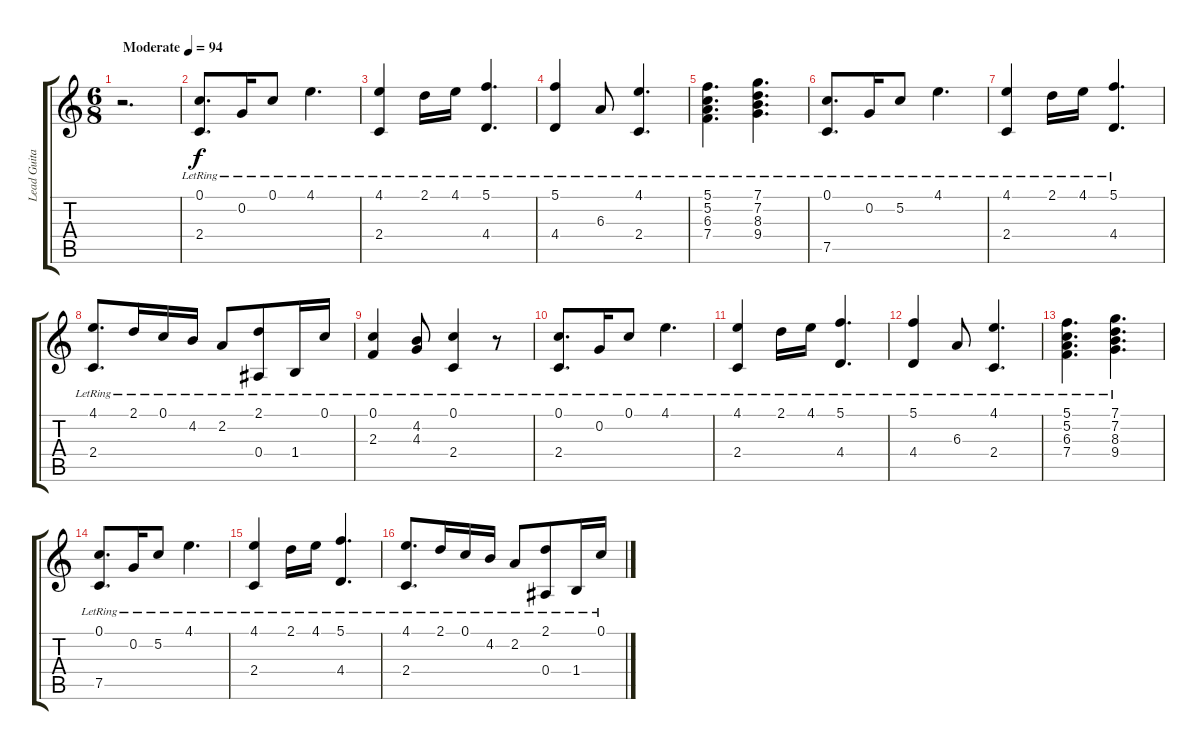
\track ("Lead Guitar" "Lead Guita") {instrument acousticguitarsteel}
\staff {score tabs}
\tuning (C4 G3 Eb3 Bb2 F2 C2) {hide}
\ts (6 8)
\tempo (94 "Moderate")
\clef g2
\ks c
r.2{d dy f instrument acousticguitarsteel} |
(0.1{lr} 2.4{lr}).8{d} 0.2{lr}.16 0.1{lr}.8 4.1{lr}.4{d} |
(4.1{lr} 2.4{lr}).4 2.1{lr}.16 4.1{lr}.16 (5.1{lr} 4.4{lr}).4{d} |
(5.1{lr} 4.4{lr}).4 6.3{lr}.8 (4.1{lr} 2.4{lr}).4{d} |
(5.1{lr} 5.2{lr} 6.3{lr} 7.4{lr}).4{d} (7.1{lr} 7.2{lr} 8.3{lr} 9.4{lr}).4{d} |
(0.1{lr} 7.5{lr}).8{d} 0.2{lr}.16 5.2{lr}.8 4.1{lr}.4{d} |
(4.1{lr} 2.4{lr}).4 2.1{lr}.16 4.1{lr}.16 (5.1{lr} 4.4{lr}).4{d} |
(4.1{lr} 2.4{lr}).8{d} 2.1{lr}.16 0.1{lr}.16 4.2{lr}.16 2.2{lr}.8 (2.1{lr} 0.4{lr}).8 1.4{lr}.16 0.1{lr}.16 |
(0.1{lr} 2.3{lr}).4 (4.2{lr} 4.3{lr}).8 (0.1{lr} 2.4{lr}).4 r.8 |
(0.1{lr} 2.4{lr}).8{d} 0.2{lr}.16 0.1{lr}.8 4.1{lr}.4{d} |
(4.1{lr} 2.4{lr}).4 2.1{lr}.16 4.1{lr}.16 (5.1{lr} 4.4{lr}).4{d} |
(5.1{lr} 4.4{lr}).4 6.3{lr}.8 (4.1{lr} 2.4{lr}).4{d} |
(5.1{lr} 5.2{lr} 6.3{lr} 7.4{lr}).4{d} (7.1{lr} 7.2{lr} 8.3{lr} 9.4{lr}).4{d} |
(0.1{lr} 7.5{lr}).8{d} 0.2{lr}.16 5.2{lr}.8 4.1{lr}.4{d} |
(4.1{lr} 2.4{lr}).4 2.1{lr}.16 4.1{lr}.16 (5.1{lr} 4.4{lr}).4{d} |
(4.1{lr} 2.4{lr}).8{d} 2.1{lr}.16 0.1{lr}.16 4.2{lr}.16 2.2{lr}.8 (2.1{lr} 0.4{lr}).8 1.4{lr}.16 0.1{lr}.16
